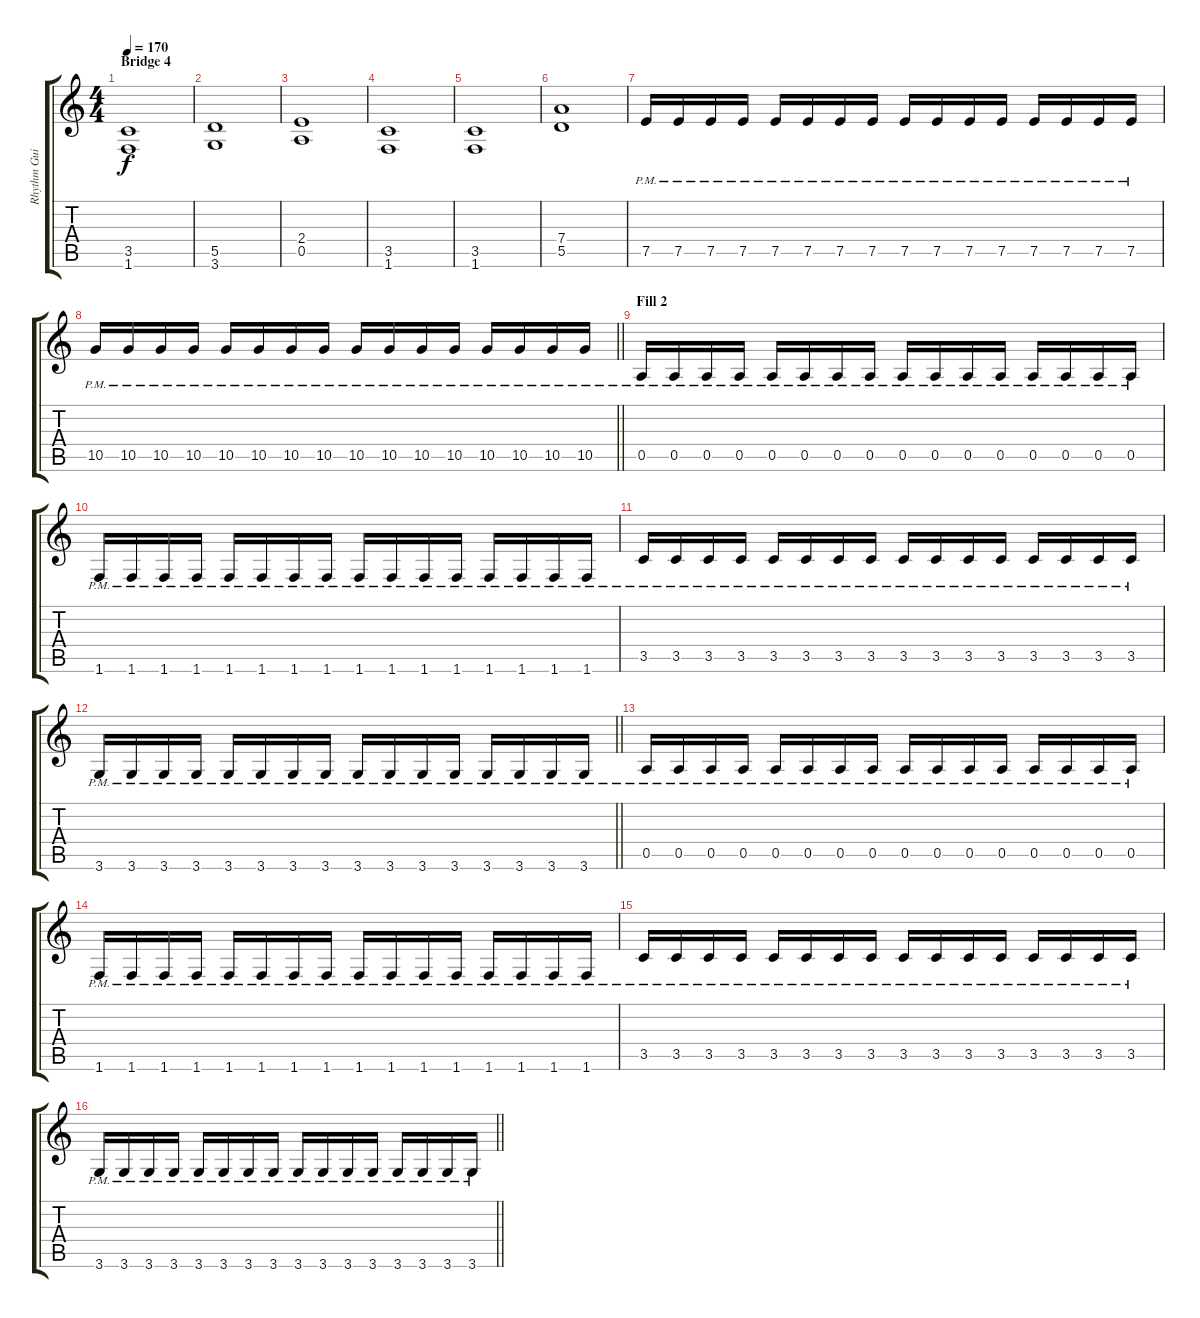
\track ("Rhythm Guitar 2: Tapani Kangas" "Rhythm Gui") {instrument distortionguitar}
\staff {score tabs}
\tuning (E4 B3 G3 D3 A2 E2) {hide}
\ts (4 4)
\section ("" "Bridge 4")
\tempo 170
\clef g2
\ks aminor
(3.5 1.6).1{dy f} |
(5.5 3.6).1 |
(2.4 0.5).1 |
(3.5 1.6).1 |
(3.5 1.6).1 |
(7.4 5.5).1 |
7.5{pm}.16 7.5{pm}.16 7.5{pm}.16 7.5{pm}.16 7.5{pm}.16 7.5{pm}.16 7.5{pm}.16 7.5{pm}.16 7.5{pm}.16 7.5{pm}.16 7.5{pm}.16 7.5{pm}.16 7.5{pm}.16 7.5{pm}.16 7.5{pm}.16 7.5{pm}.16 |
\barLineRight lightlight
10.5{pm}.16 10.5{pm}.16 10.5{pm}.16 10.5{pm}.16 10.5{pm}.16 10.5{pm}.16 10.5{pm}.16 10.5{pm}.16 10.5{pm}.16 10.5{pm}.16 10.5{pm}.16 10.5{pm}.16 10.5{pm}.16 10.5{pm}.16 10.5{pm}.16 10.5{pm}.16 |
\section ("" "Fill 2")
0.5{pm}.16 0.5{pm}.16 0.5{pm}.16 0.5{pm}.16 0.5{pm}.16 0.5{pm}.16 0.5{pm}.16 0.5{pm}.16 0.5{pm}.16 0.5{pm}.16 0.5{pm}.16 0.5{pm}.16 0.5{pm}.16 0.5{pm}.16 0.5{pm}.16 0.5{pm}.16 |
1.6{pm}.16 1.6{pm}.16 1.6{pm}.16 1.6{pm}.16 1.6{pm}.16 1.6{pm}.16 1.6{pm}.16 1.6{pm}.16 1.6{pm}.16 1.6{pm}.16 1.6{pm}.16 1.6{pm}.16 1.6{pm}.16 1.6{pm}.16 1.6{pm}.16 1.6{pm}.16 |
3.5{pm}.16 3.5{pm}.16 3.5{pm}.16 3.5{pm}.16 3.5{pm}.16 3.5{pm}.16 3.5{pm}.16 3.5{pm}.16 3.5{pm}.16 3.5{pm}.16 3.5{pm}.16 3.5{pm}.16 3.5{pm}.16 3.5{pm}.16 3.5{pm}.16 3.5{pm}.16 |
\barLineRight lightlight
3.6{pm}.16 3.6{pm}.16 3.6{pm}.16 3.6{pm}.16 3.6{pm}.16 3.6{pm}.16 3.6{pm}.16 3.6{pm}.16 3.6{pm}.16 3.6{pm}.16 3.6{pm}.16 3.6{pm}.16 3.6{pm}.16 3.6{pm}.16 3.6{pm}.16 3.6{pm}.16 |
0.5{pm}.16 0.5{pm}.16 0.5{pm}.16 0.5{pm}.16 0.5{pm}.16 0.5{pm}.16 0.5{pm}.16 0.5{pm}.16 0.5{pm}.16 0.5{pm}.16 0.5{pm}.16 0.5{pm}.16 0.5{pm}.16 0.5{pm}.16 0.5{pm}.16 0.5{pm}.16 |
1.6{pm}.16 1.6{pm}.16 1.6{pm}.16 1.6{pm}.16 1.6{pm}.16 1.6{pm}.16 1.6{pm}.16 1.6{pm}.16 1.6{pm}.16 1.6{pm}.16 1.6{pm}.16 1.6{pm}.16 1.6{pm}.16 1.6{pm}.16 1.6{pm}.16 1.6{pm}.16 |
3.5{pm}.16 3.5{pm}.16 3.5{pm}.16 3.5{pm}.16 3.5{pm}.16 3.5{pm}.16 3.5{pm}.16 3.5{pm}.16 3.5{pm}.16 3.5{pm}.16 3.5{pm}.16 3.5{pm}.16 3.5{pm}.16 3.5{pm}.16 3.5{pm}.16 3.5{pm}.16 |
\barLineRight lightlight
3.6{pm}.16 3.6{pm}.16 3.6{pm}.16 3.6{pm}.16 3.6{pm}.16 3.6{pm}.16 3.6{pm}.16 3.6{pm}.16 3.6{pm}.16 3.6{pm}.16 3.6{pm}.16 3.6{pm}.16 3.6{pm}.16 3.6{pm}.16 3.6{pm}.16 3.6{pm}.16
